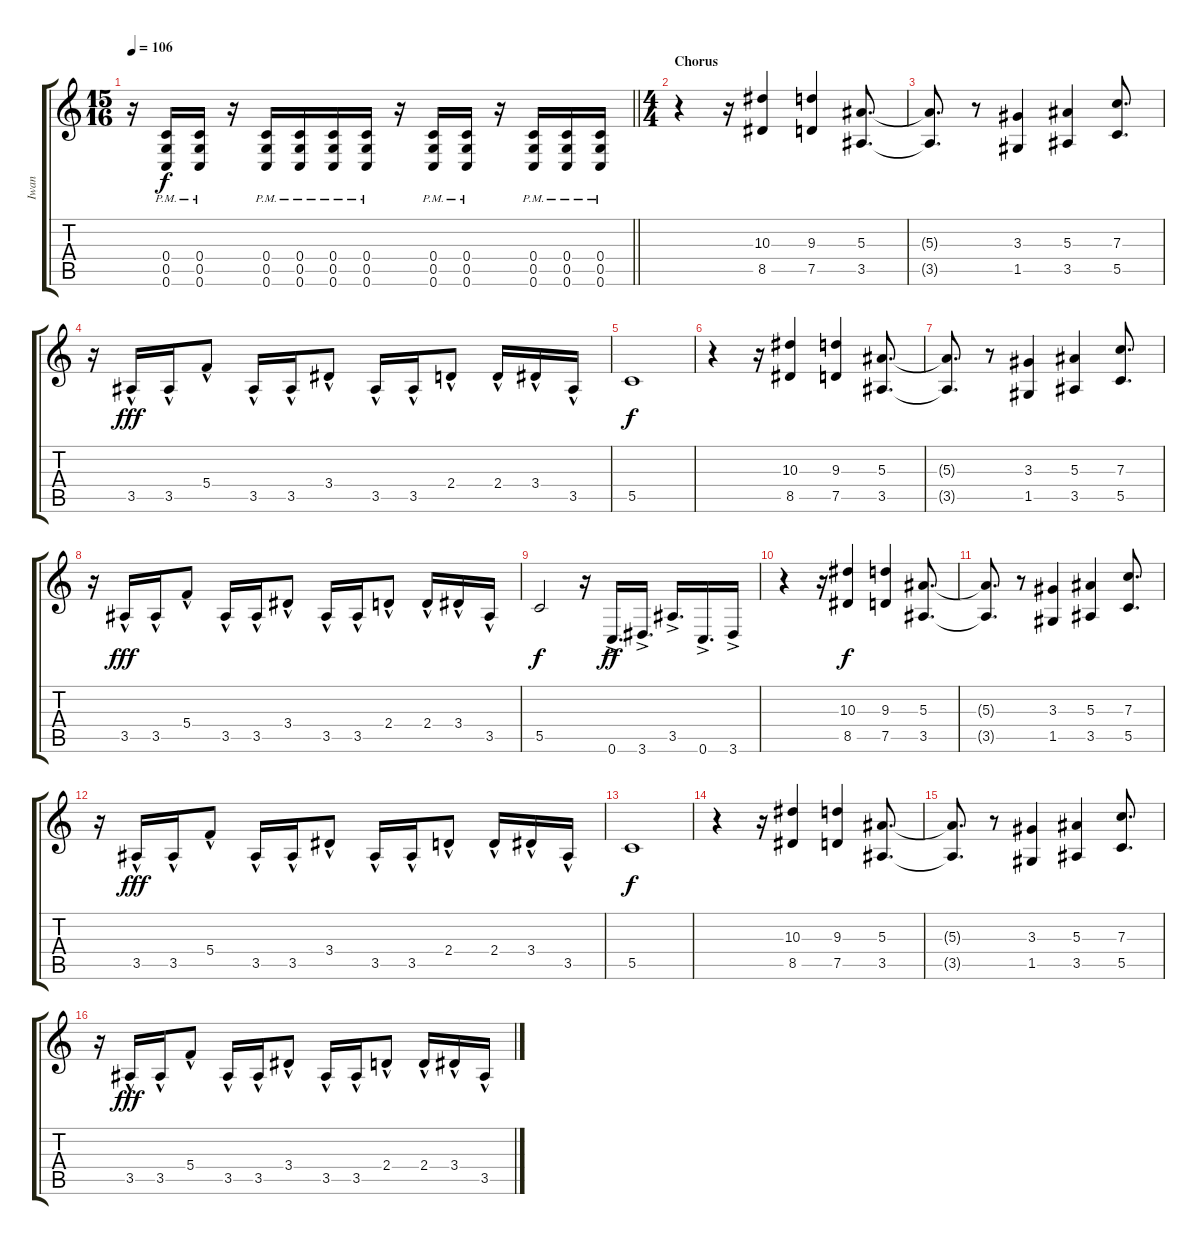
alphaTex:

\track ("Iwan" "Iwan") {instrument overdrivenguitar}
\staff {score tabs}
\tuning (D4 A3 F3 C3 G2 C2) {hide}
\ts (15 16)
\tempo 106
\clef g2
\barLineRight lightlight
\ks c
r.16{dy f} (0.4{pm} 0.5{pm} 0.6{pm}).16 (0.4{pm} 0.5{pm} 0.6{pm}).16 r.16 (0.4{pm} 0.5{pm} 0.6{pm}).16 (0.4{pm} 0.5{pm} 0.6{pm}).16 (0.4{pm} 0.5{pm} 0.6{pm}).16 (0.4{pm} 0.5{pm} 0.6{pm}).16 r.16 (0.4{pm} 0.5{pm} 0.6{pm}).16 (0.4{pm} 0.5{pm} 0.6{pm}).16 r.16 (0.4{pm} 0.5{pm} 0.6{pm}).16 (0.4{pm} 0.5{pm} 0.6{pm}).16 (0.4{pm} 0.5{pm} 0.6{pm}).16 |
\ts (4 4)
\section ("" "Chorus")
r.4{volume 11} r.16 (10.3 8.5).4 (9.3 7.5).4 (5.3 3.5).8{d} |
(5.3{t} 3.5{t}).8{d} r.8 (3.3 1.5).4 (5.3 3.5).4 (7.3 5.5).8{d} |
r.16 3.5{hac}.16{dy fff} 3.5{hac}.16 5.4{hac}.8 3.5{hac}.16 3.5{hac}.16 3.4{hac}.8 3.5{hac}.16 3.5{hac}.16 2.4{hac}.8 2.4{hac}.16 3.4{hac}.16 3.5{hac}.16 |
5.5.1{dy f} |
r.4 r.16 (10.3 8.5).4 (9.3 7.5).4 (5.3 3.5).8{d} |
(5.3{t} 3.5{t}).8{d} r.8 (3.3 1.5).4 (5.3 3.5).4 (7.3 5.5).8{d} |
r.16 3.5{hac}.16{dy fff} 3.5{hac}.16 5.4{hac}.8 3.5{hac}.16 3.5{hac}.16 3.4{hac}.8 3.5{hac}.16 3.5{hac}.16 2.4{hac}.8 2.4{hac}.16 3.4{hac}.16 3.5{hac}.16 |
5.5.2{dy f} r.16 0.6{ac}.16{d dy ff} 3.6{ac}.16{d} 3.5{ac}.16{d} 0.6{ac}.16{d} 3.6{ac}.16 |
r.4 r.16 (10.3 8.5).4{dy f} (9.3 7.5).4 (5.3 3.5).8{d} |
(5.3{t} 3.5{t}).8{d} r.8 (3.3 1.5).4 (5.3 3.5).4 (7.3 5.5).8{d} |
r.16 3.5{hac}.16{dy fff} 3.5{hac}.16 5.4{hac}.8 3.5{hac}.16 3.5{hac}.16 3.4{hac}.8 3.5{hac}.16 3.5{hac}.16 2.4{hac}.8 2.4{hac}.16 3.4{hac}.16 3.5{hac}.16 |
5.5.1{dy f} |
r.4 r.16 (10.3 8.5).4 (9.3 7.5).4 (5.3 3.5).8{d} |
(5.3{t} 3.5{t}).8{d} r.8 (3.3 1.5).4 (5.3 3.5).4 (7.3 5.5).8{d} |
r.16 3.5{hac}.16{dy fff} 3.5{hac}.16 5.4{hac}.8 3.5{hac}.16 3.5{hac}.16 3.4{hac}.8 3.5{hac}.16 3.5{hac}.16 2.4{hac}.8 2.4{hac}.16 3.4{hac}.16 3.5{hac}.16
